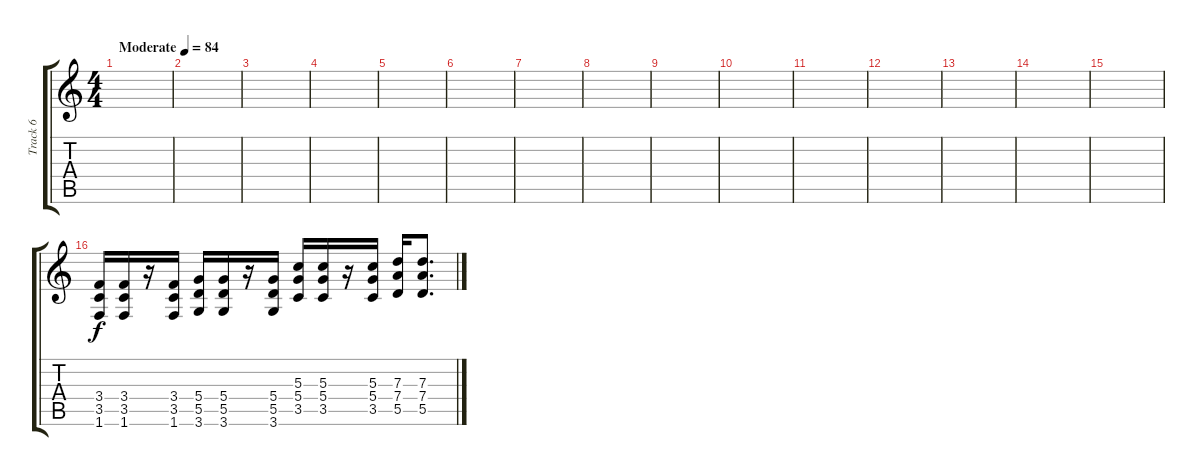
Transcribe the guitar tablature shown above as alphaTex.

\track ("Track 6" "Track 6") {instrument distortionguitar}
\staff {score tabs}
\tuning (E4 B3 G3 D3 A2 E2) {hide}
\ts (4 4)
\tempo (84 "Moderate")
\clef g2
\ks c
|
|
|
|
|
|
|
|
|
|
|
|
|
|
|
(3.4 3.5 1.6).16 (3.4 3.5 1.6).16 r.16 (3.4 3.5 1.6).16 (5.4 5.5 3.6).16 (5.4 5.5 3.6).16 r.16 (5.4 5.5 3.6).16 (5.3 5.4 3.5).16 (5.3 5.4 3.5).16 r.16 (5.3 5.4 3.5).16 (7.3 7.4 5.5).16 (7.3 7.4 5.5).8{d}
